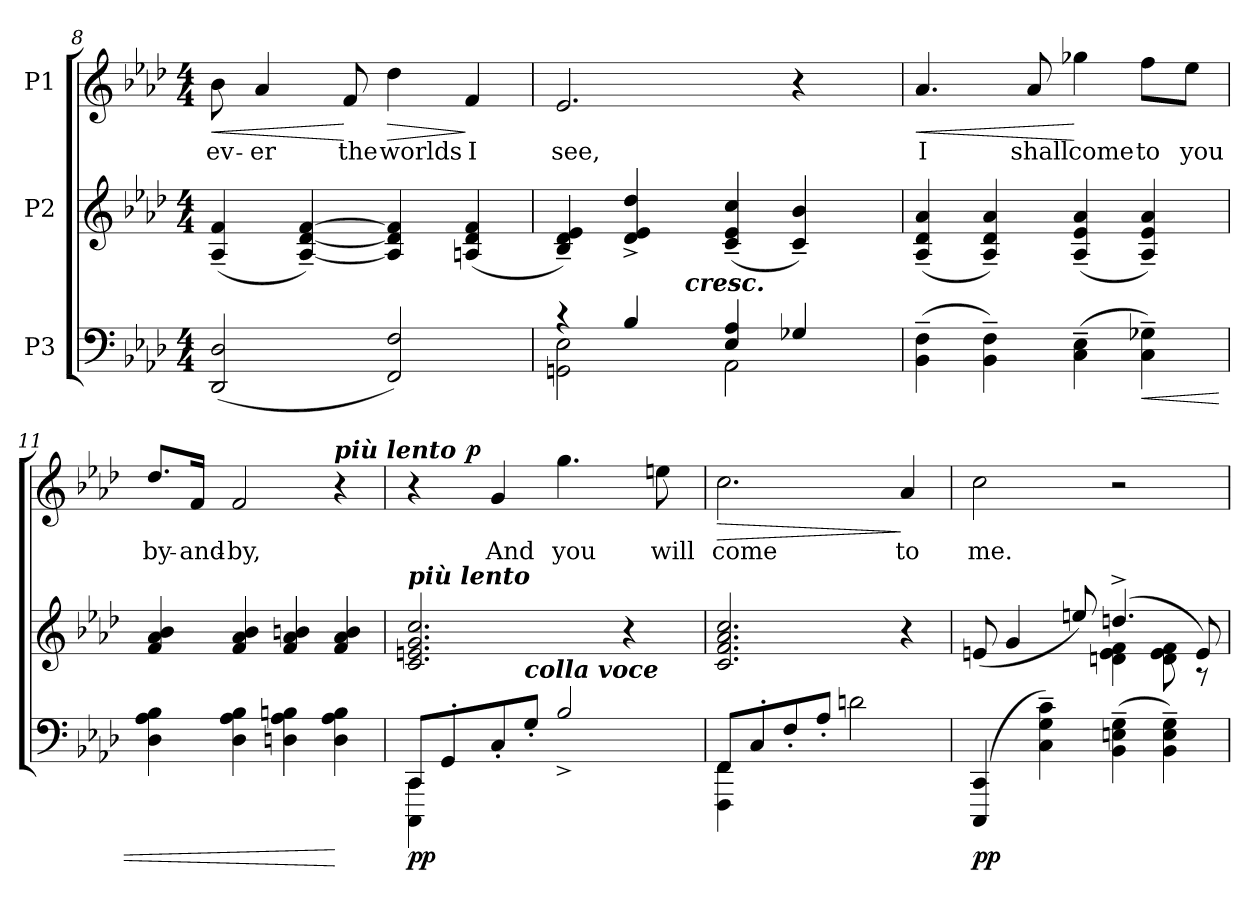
**kern	**dynam	**kern	**kern	**text	**dynam
*part3	*part3	*part2	*part1	*part1	*part1
*staff3	*staff3	*staff2	*staff1	*staff1	*staff1
*I"P3	*	*I"P2	*I"P1	*	*
*clefF4	*	*clefG2	*clefG2	*	*
*k[b-e-a-d-]	*	*k[b-e-a-d-]	*k[b-e-a-d-]	*	*
*A-:	*	*A-:	*A-:	*	*
*M4/4	*	*M4/4	*M4/4	*	*
=8	=8	=8	=8	=8	=8
!	!	!	!	!LO:LY:b:color=#000000	!LO:HP:b
(2DD-i/ 2D-i	.	(4A-i/~ 4fi~	8b-i\	-ev-	<
!	!	!	!	!LO:LY:b:color=#000000	!
.	.	.	4a-i/	-er	.
.	.	[4A-i/~ [4d-i~ [4fi~)	.	.	.
!	!	!	!	!LO:LY:b:color=#000000	!
.	.	.	8fi/	the	[
!	!	!	!	!LO:LY:b:color=#000000	!LO:HP:b
2FFi/ 2Fi)	.	4A-i/] 4d-i] 4fi]	4dd-i\	worlds	>
!	!	!	!	!LO:LY:b:color=#000000	!
.	.	(4Ani/ 4d-i 4fi	4fi/	I	]
!!LO:LB:g=z
=9	=9	=9	=9	=9	=9
*^	*	*	*	*	*
!	!	!	!	!	!LO:LY:b:color=#000000	!
*	*^	*	*	*	*	*
4r	2GGni\ 2E-i	4ryy	.	4B-i/~ 4d-i~ 4e-i~)	2.e-i/	see,	.
4B-i/	.	8ryy	.	4d-i/^ 4e-i^ 4dd-i^	.	.	.
.	.	64ryy	.	.	.	.	.
.	.	512.ryy	.	.	.	.	.
!	!	!LO:TX:a:Bi:t=cresc.	!	!	!	!	!
.	.	2ryy	.	.	.	.	.
4E-i/ 4A-i	2AA-i\	.	.	(4ci/~ 4e-i~ 4cci~	.	.	.
4G-Xi/	.	.	.	4ci/~ 4b-i~)	4r	.	.
.	.	16ryy	.	.	.	.	.
.	.	32ryy	.	.	.	.	.
.	.	128ryy	.	.	.	.	.
.	.	256ryy	.	.	.	.	.
.	.	1024ryy	.	.	.	.	.
*v	*v	*v	*	*	*	*	*
=10	=10	=10	=10	=10	=10
*^	*	*	*	*	*
*	*^	*	*	*	*	*
!	!	!	!	!	!	!LO:LY:b:color=#000000	!LO:HP:b
*v	*v	*v	*	*	*	*	*
(4BB-i\~ 4Fi~	.	(4A-i/~ 4d-i~ 4a-i~	4.a-i/	I	<
4BB-i\~ 4Fi~)	.	4A-i/~ 4d-i~ 4a-i~)	.	.	.
!	!	!	!	!LO:LY:b:color=#000000	!
.	.	.	8a-i/	shall	.
!	!	!	!	!LO:LY:b:color=#000000	!
(4Ci\~ 4E-i~	.	(4A-i/~ 4e-i~ 4a-i~	4gg-Xi\	come	[
!	!LO:HP:b	!	!	!	!
!	!	!	!	!LO:LY:b:color=#000000	!
4Ci\~ 4G-Xi~)	<	4A-i/~ 4e-i~ 4a-i~)	8ffi\L	to	.
!	!	!	!	!LO:LY:b:color=#000000	!
.	.	.	8ee-i\J	you	.
=11	=11	=11	=11	=11	=11
!	!	!	!	!LO:LY:b:color=#000000	!
4D-i\ 4A-i 4B-i	.	4fi/ 4a-i 4b-i	8.dd-i/L	by-	.
!	!	!	!	!LO:LY:b:color=#000000	!
.	.	.	16fi/Jk	-and-	.
!	!	!	!	!LO:LY:b:color=#000000	!
4D-i\ 4A-i 4B-i	.	4fi/ 4a-i 4b-i	2fi/	-by,	.
4Dni\ 4A-i 4Bni	.	4fi/ 4a-i 4bni	.	.	.
!	!	!	!LO:TX:a:Bi:t=più lento	!	!
4Di\ 4A-i 4Bi	[	4fi/ 4a-i 4bi	4r	.	.
=12	=12	=12	=12	=12	=12
*^	*	*	*^	*	*
!	!	!	!LO:TX:a:Bi:t=più lento	!	!	!	!
8CCi/L	4CCCi\ 4CCi	pp	2.ci/ 2.eni 2.gi 2.cci	4r	8ryy	.	.
8GG'i/	.	.	.	.	32ryy	.	.
.	.	.	.	.	64ryy	.	.
.	.	.	.	.	1024ryy	.	.
.	.	.	.	.	2ryy	.	p
!	!	!	!	!	!	!LO:LY:b:color=#000000	!
8C'i/	4ryy	.	.	4gi/	.	And	.
!LO:TX:a:Bi:t=colla voce	!	!	!	!	!	!	!
8G'i/J	.	.	.	.	.	.	.
!	!	!	!	!	!	!LO:LY:b:color=#000000	!
2B-^i/	2ryy	.	.	4.ggi\	.	you	.
.	.	.	.	.	4ryy	.	.
.	.	.	4r	.	.	.	.
!	!	!	!	!	!	!LO:LY:b:color=#000000	!
.	.	.	.	8eeni\	.	will	.
.	.	.	.	.	16ryy	.	.
.	.	.	.	.	128...ryy	.	.
*	*	*	*	*v	*v	*	*
!!LO:PB:g=z
=13	=13	=13	=13	=13	=13	=13
*	*	*	*	*^	*	*
!	!	!	!	!	!	!LO:LY:b:color=#000000	!LO:HP:b
*	*	*	*	*v	*v	*	*
8FFi/L	4FFFi\ 4FFi	.	2.ci/ 2.fi 2.a-i 2.cci	2.cci\	come	>
8C'i/	.	.	.	.	.	.
8F'i/	4ryy	.	.	.	.	.
8A-'i/J	.	.	.	.	.	.
2dni\	2ryy	.	.	.	.	.
!	!	!	!	!	!LO:LY:b:color=#000000	!
.	.	.	4r	4a-i/	to	]
*v	*v	*	*	*	*	*
=14	=14	=14	=14	=14	=14
*	*	*^	*	*	*
!	!	!	!	!	!LO:LY:b:color=#000000	!
(4CCCi/ 4CCi	pp	(8eni/	2ryy	2cci\	me.	.
.	.	4gi/	.	.	.	.
4Ci\~ 4Gi~ 4ci~)	.	.	.	.	.	.
.	.	8eeni/)	.	.	.	.
(4BB-i\~ 4Eni~ 4Gi~	.	(4.ddn^i/	4dni\ 4ei 4fi	2r	.	.
4BB-i\~ 4Ei~ 4Gi~)	.	.	8di\ 8ei 8fi	.	.	.
.	.	8ei/)	8r	.	.	.
*	*	*v	*v	*	*	*
=	=	=	=	=	=
*-	*-	*-	*-	*-	*-
